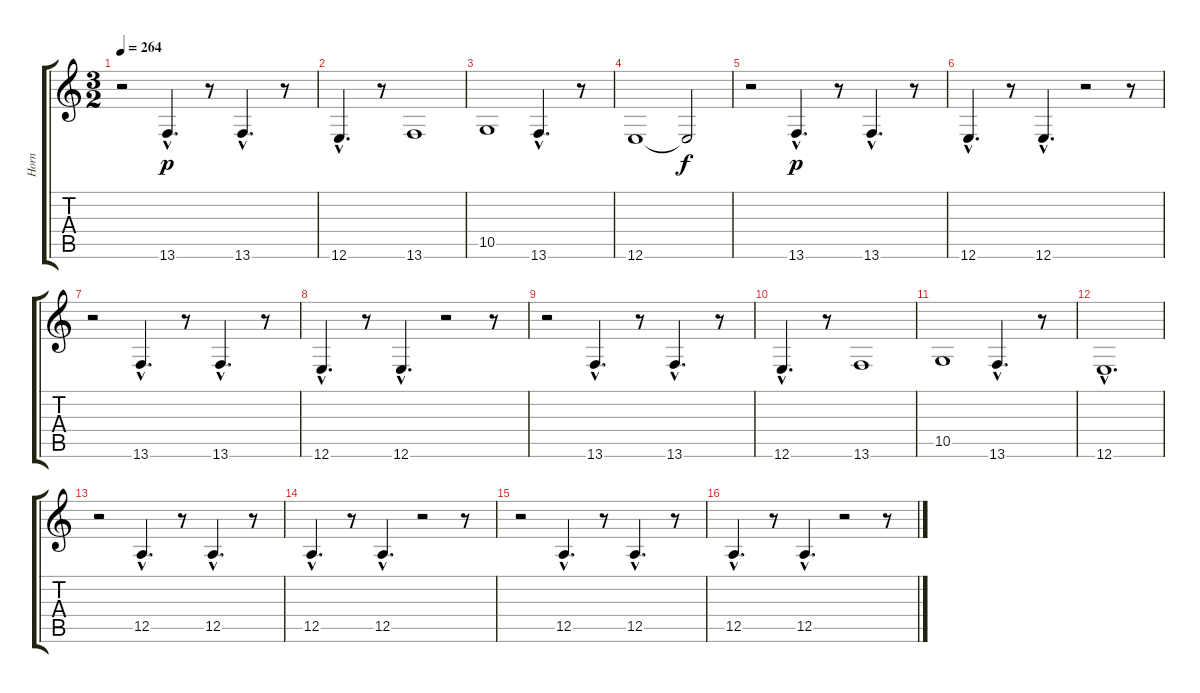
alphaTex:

\track ("Horn" "Horn") {instrument englishhorn}
\staff {score tabs}
\tuning (E4 B3 G3 D3 A2 E2) {hide}
\ts (3 2)
\tempo 264
\clef g2
\ks c
r.2{dy p} 13.6{hac}.4{d} r.8 13.6{hac}.4{d} r.8 |
12.6{hac}.4{d} r.8 13.6.1 |
10.5.1 13.6{hac}.4{d} r.8 |
12.6.1 12.6{t}.2{dy f} |
r.2 13.6{hac}.4{d dy p} r.8 13.6{hac}.4{d} r.8 |
12.6{hac}.4{d} r.8 12.6{hac}.4{d} r.2 r.8 |
r.2 13.6{hac}.4{d} r.8 13.6{hac}.4{d} r.8 |
12.6{hac}.4{d} r.8 12.6{hac}.4{d} r.2 r.8 |
r.2 13.6{hac}.4{d} r.8 13.6{hac}.4{d} r.8 |
12.6{hac}.4{d} r.8 13.6.1 |
10.5.1 13.6{hac}.4{d} r.8 |
12.6{hac}.1{d} |
r.2 12.5{hac}.4{d} r.8 12.5{hac}.4{d} r.8 |
12.5{hac}.4{d} r.8 12.5{hac}.4{d} r.2 r.8 |
r.2 12.5{hac}.4{d} r.8 12.5{hac}.4{d} r.8 |
12.5{hac}.4{d} r.8 12.5{hac}.4{d} r.2 r.8
